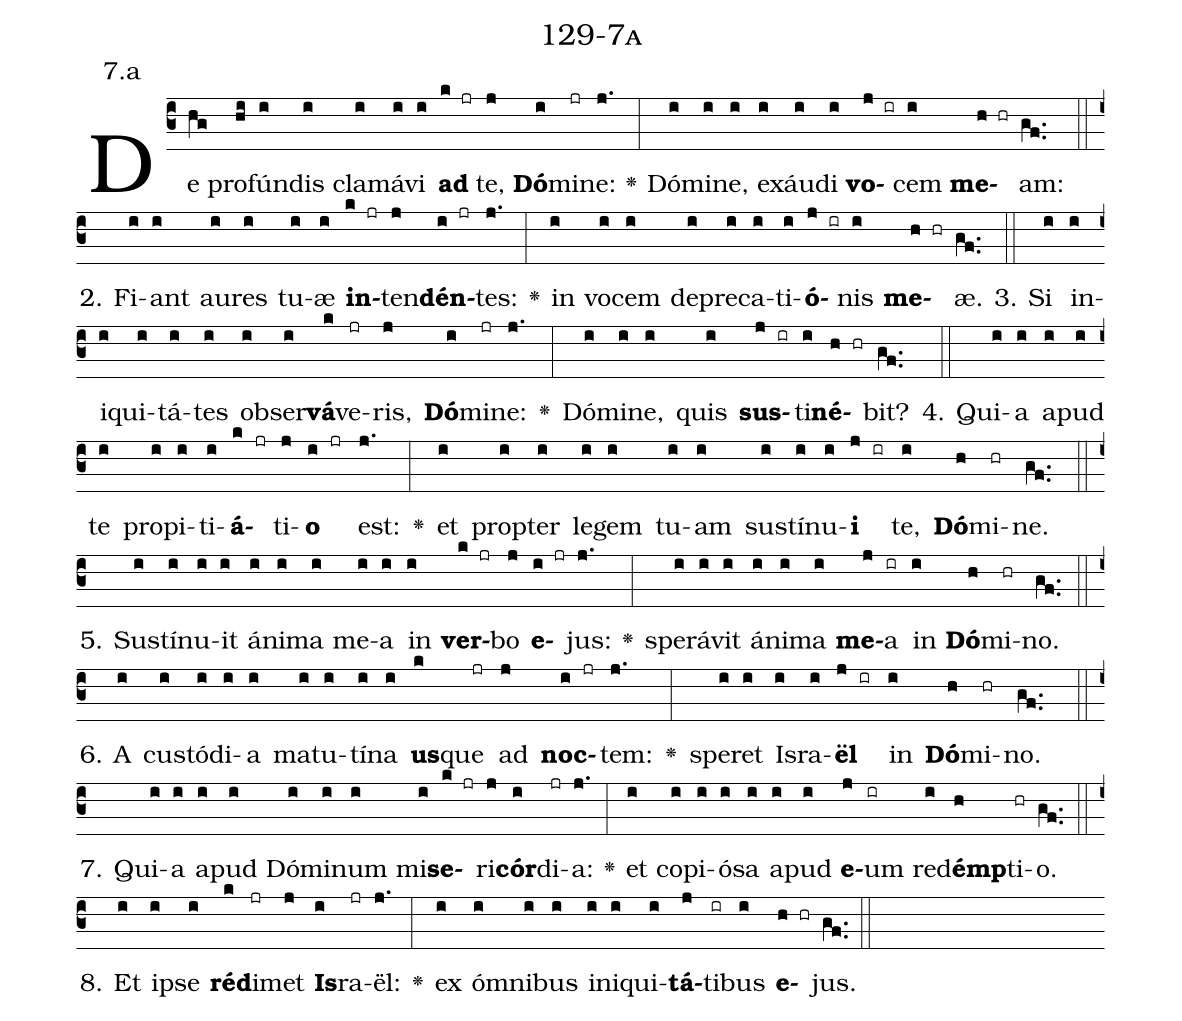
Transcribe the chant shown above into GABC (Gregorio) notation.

name: 129-7a;
annotation: 7.a;
%%
(c3)De(hg) pro(hi)fún(i)dis(i) cla(i)má(i)vi(i) <b>ad</b>(k jr) te,(j) <b>Dó</b>(i)mi(jr)ne:(j.) <v>\greheightstar</v>(:) Dó(i)mi(i)ne,(i) ex(i)áu(i)di(i) <b>vo</b>(j ir)cem(i) <b>me</b>(h hr)am:(gf..) (::)
2. Fi(i)ant(i) au(i)res(i) tu(i)æ(i) <b>in</b>(k jr)ten(j)<b>dén</b>(i jr)tes:(j.) <v>\greheightstar</v>(:) in(i) vo(i)cem(i) de(i)pre(i)ca(i)ti(i)<b>ó</b>(j ir)nis(i) <b>me</b>(h hr)æ.(gf..) (::)
3. Si(i) in(i)i(i)qui(i)tá(i)tes(i) ob(i)ser(i)<b>vá</b>(k)ve(jr)ris,(j) <b>Dó</b>(i)mi(jr)ne:(j.) <v>\greheightstar</v>(:) Dó(i)mi(i)ne,(i) quis(i) <b>sus</b>(j ir)ti(i)<b>né</b>(h hr)bit?(gf..) (::)
4. Qui(i)a(i) a(i)pud(i) te(i) pro(i)pi(i)ti(i)<b>á</b>(k jr)ti(j)<b>o</b>(i jr) est:(j.) <v>\greheightstar</v>(:) et(i) prop(i)ter(i) le(i)gem(i) tu(i)am(i) sus(i)tí(i)nu(i)<b>i</b>(j ir) te,(i) <b>Dó</b>(h)mi(hr)ne.(gf..) (::)
5. Sus(i)tí(i)nu(i)it(i) á(i)ni(i)ma(i) me(i)a(i) in(i) <b>ver</b>(k jr)bo(j) <b>e</b>(i jr)jus:(j.) <v>\greheightstar</v>(:) spe(i)rá(i)vit(i) á(i)ni(i)ma(i) <b>me</b>(j)a(ir) in(i) <b>Dó</b>(h)mi(hr)no.(gf..) (::)
6. A(i) cus(i)tó(i)di(i)a(i) ma(i)tu(i)tí(i)na(i) <b>us</b>(k)que(jr) ad(j) <b>noc</b>(i jr)tem:(j.) <v>\greheightstar</v>(:) spe(i)ret(i) Is(i)ra(i)<b>ël</b>(j ir) in(i) <b>Dó</b>(h)mi(hr)no.(gf..) (::)
7. Qui(i)a(i) a(i)pud(i) Dó(i)mi(i)num(i) mi(i)<b>se</b>(k jr)ri(j)<b>cór</b>(i)di(jr)a:(j.) <v>\greheightstar</v>(:) et(i) co(i)pi(i)ó(i)sa(i) a(i)pud(i) <b>e</b>(j)um(ir) red(i)<b>émp</b>(h)ti(hr)o.(gf..) (::)
8. Et(i) ip(i)se(i) <b>réd</b>(k)i(jr)met(j) <b>Is</b>(i)ra(jr)ël:(j.) <v>\greheightstar</v>(:) ex(i) óm(i)ni(i)bus(i) in(i)i(i)qui(i)<b>tá</b>(j)ti(ir)bus(i) <b>e</b>(h hr)jus.(gf..) (::)
